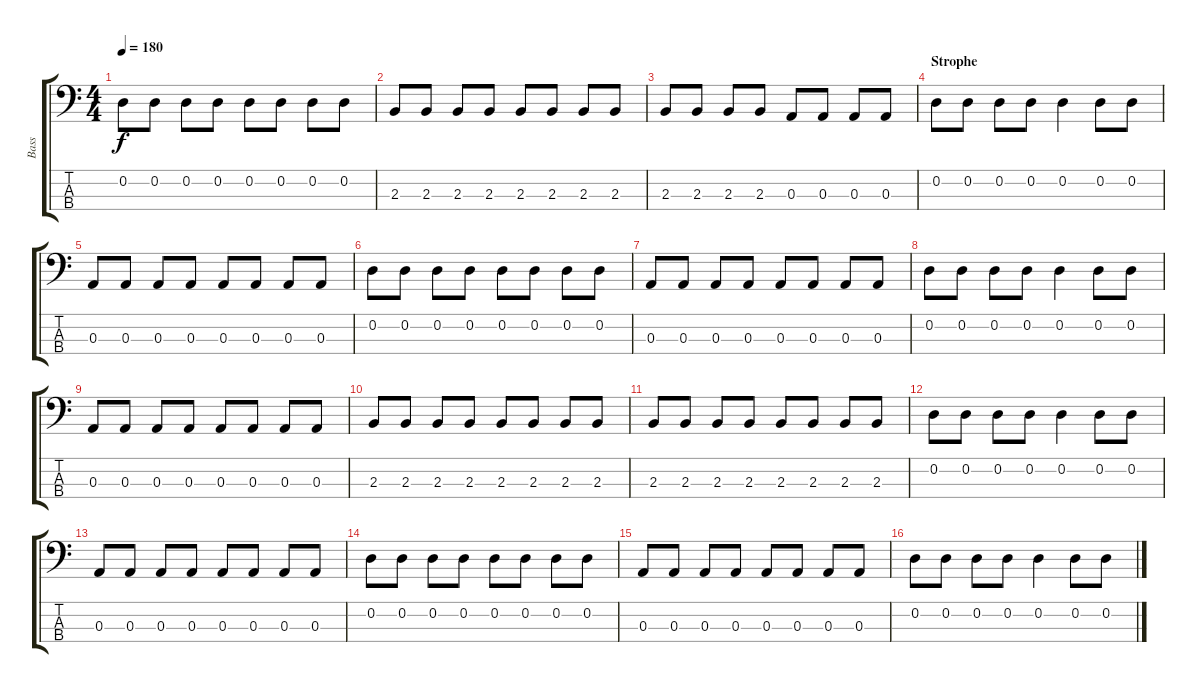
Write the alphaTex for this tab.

\track ("Bass" "Bass") {instrument electricbassfinger}
\staff {score tabs}
\tuning (G2 D2 A1 E1) {hide}
\ts (4 4)
\tempo 180
\clef f4
\ks c
0.2.8{dy f} 0.2.8 0.2.8 0.2.8 0.2.8 0.2.8 0.2.8 0.2.8 |
2.3.8 2.3.8 2.3.8 2.3.8 2.3.8 2.3.8 2.3.8 2.3.8 |
2.3.8 2.3.8 2.3.8 2.3.8 0.3.8 0.3.8 0.3.8 0.3.8 |
\section ("" "Strophe")
0.2.8 0.2.8 0.2.8 0.2.8 0.2.4 0.2.8 0.2.8 |
0.3.8 0.3.8 0.3.8 0.3.8 0.3.8 0.3.8 0.3.8 0.3.8 |
0.2.8 0.2.8 0.2.8 0.2.8 0.2.8 0.2.8 0.2.8 0.2.8 |
0.3.8 0.3.8 0.3.8 0.3.8 0.3.8 0.3.8 0.3.8 0.3.8 |
0.2.8 0.2.8 0.2.8 0.2.8 0.2.4 0.2.8 0.2.8 |
0.3.8 0.3.8 0.3.8 0.3.8 0.3.8 0.3.8 0.3.8 0.3.8 |
2.3.8 2.3.8 2.3.8 2.3.8 2.3.8 2.3.8 2.3.8 2.3.8 |
2.3.8 2.3.8 2.3.8 2.3.8 2.3.8 2.3.8 2.3.8 2.3.8 |
0.2.8 0.2.8 0.2.8 0.2.8 0.2.4 0.2.8 0.2.8 |
0.3.8 0.3.8 0.3.8 0.3.8 0.3.8 0.3.8 0.3.8 0.3.8 |
0.2.8 0.2.8 0.2.8 0.2.8 0.2.8 0.2.8 0.2.8 0.2.8 |
0.3.8 0.3.8 0.3.8 0.3.8 0.3.8 0.3.8 0.3.8 0.3.8 |
0.2.8 0.2.8 0.2.8 0.2.8 0.2.4 0.2.8 0.2.8
